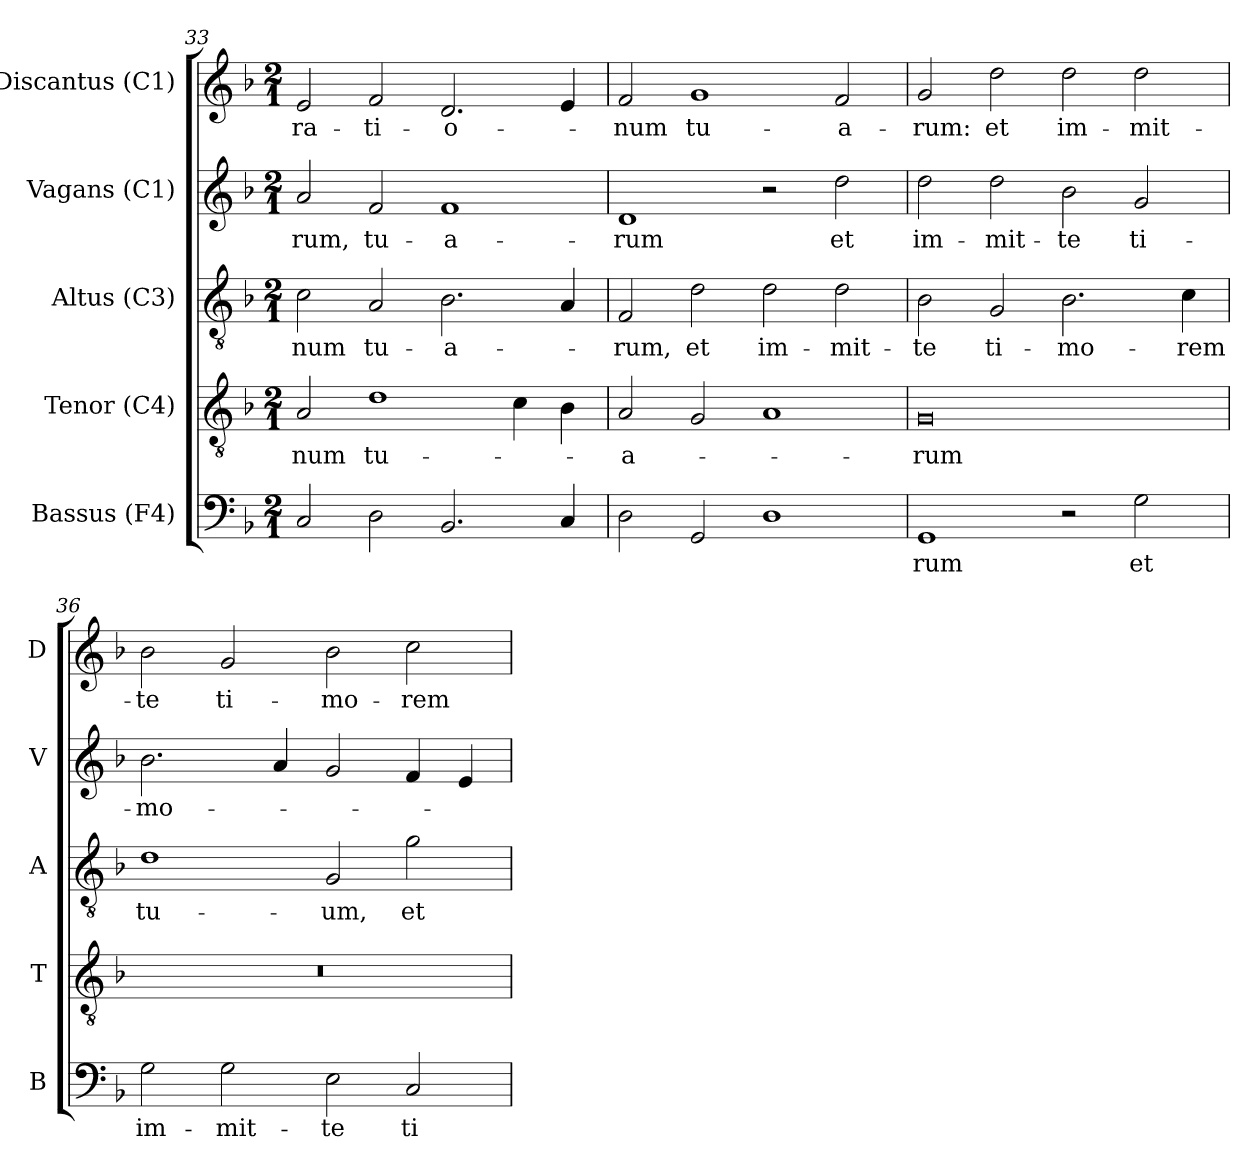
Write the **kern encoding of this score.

**kern	**text	**kern	**text	**kern	**text	**kern	**text	**kern	**text
*part5	*part5	*part4	*part4	*part3	*part3	*part2	*part2	*part1	*part1
*staff5	*staff5	*staff4	*staff4	*staff3	*staff3	*staff2	*staff2	*staff1	*staff1
*I"Bassus (F4)	*	*I"Tenor (C4)	*	*I"Altus (C3)	*	*I"Vagans (C1)	*	*I"Discantus (C1)	*
*I'B	*	*I'T	*	*I'A	*	*I'V	*	*I'D	*
*clefF4	*	*clefGv2	*	*clefGv2	*	*clefG2	*	*clefG2	*
*k[b-]	*	*k[b-]	*	*k[b-]	*	*k[b-]	*	*k[b-]	*
*F:	*	*F:	*	*F:	*	*F:	*	*F:	*
*M2/1	*	*M2/1	*	*M2/1	*	*M2/1	*	*M2/1	*
=33	=33	=33	=33	=33	=33	=33	=33	=33	=33
!	!	!	!LO:LY:b:color=#000000	!	!	!	!	!	!
!	!	!	!	!	!LO:LY:b:color=#000000	!	!	!	!
!	!	!	!	!	!	!	!LO:LY:b:color=#000000	!	!
!	!	!	!	!	!	!	!	!	!LO:LY:b:color=#000000
2Ci/	.	2Ai/	-num	2ci\	-num	2ai/	-rum,	2ei/	-ra-
!	!	!	!LO:LY:b:color=#000000	!	!	!	!	!	!
!	!	!	!	!	!LO:LY:b:color=#000000	!	!	!	!
!	!	!	!	!	!	!	!LO:LY:b:color=#000000	!	!
!	!	!	!	!	!	!	!	!	!LO:LY:b:color=#000000
2Di\	.	1di	tu-	2Ai/	tu-	2fi/	tu-	2fi/	-ti-
!	!	!	!	!	!LO:LY:b:color=#000000	!	!	!	!
!	!	!	!	!	!	!	!LO:LY:b:color=#000000	!	!
!	!	!	!	!	!	!	!	!	!LO:LY:b:color=#000000
2.BB-i/	.	.	.	2.B-i\	-a-	1fi	-a-	2.di/	-o-
.	.	4ci\	.	.	.	.	.	.	.
4Ci/	.	4B-i\	.	4Ai/	.	.	.	4ei/	.
=34	=34	=34	=34	=34	=34	=34	=34	=34	=34
!	!	!	!LO:LY:b:color=#000000	!	!	!	!	!	!
!	!	!	!	!	!LO:LY:b:color=#000000	!	!	!	!
!	!	!	!	!	!	!	!LO:LY:b:color=#000000	!	!
!	!	!	!	!	!	!	!	!	!LO:LY:b:color=#000000
2Di\	.	2Ai/	-a-	2Fi/	-rum,	1di	-rum	2fi/	-num
!	!	!	!	!	!LO:LY:b:color=#000000	!	!	!	!
!	!	!	!	!	!	!	!	!	!LO:LY:b:color=#000000
2GGi/	.	2Gi/	.	2di\	et	.	.	1gi	tu-
!	!	!	!	!	!LO:LY:b:color=#000000	!	!	!	!
1Di	.	1Ai	.	2di\	im-	2r	.	.	.
!	!	!	!	!	!LO:LY:b:color=#000000	!	!	!	!
!	!	!	!	!	!	!	!LO:LY:b:color=#000000	!	!
!	!	!	!	!	!	!	!	!	!LO:LY:b:color=#000000
.	.	.	.	2di\	-mit-	2ddi\	et	2fi/	-a-
=35	=35	=35	=35	=35	=35	=35	=35	=35	=35
!	!LO:LY:b:color=#000000	!	!	!	!	!	!	!	!
!	!	!	!LO:LY:b:color=#000000	!	!	!	!	!	!
!	!	!	!	!	!LO:LY:b:color=#000000	!	!	!	!
!	!	!	!	!	!	!	!LO:LY:b:color=#000000	!	!
!	!	!	!	!	!	!	!	!	!LO:LY:b:color=#000000
1GGi	-rum	0Gi	-rum	2B-i\	-te	2ddi\	im-	2gi/	-rum:
!	!	!	!	!	!LO:LY:b:color=#000000	!	!	!	!
!	!	!	!	!	!	!	!LO:LY:b:color=#000000	!	!
!	!	!	!	!	!	!	!	!	!LO:LY:b:color=#000000
.	.	.	.	2Gi/	ti-	2ddi\	-mit-	2ddi\	et
!	!	!	!	!	!LO:LY:b:color=#000000	!	!	!	!
!	!	!	!	!	!	!	!LO:LY:b:color=#000000	!	!
!	!	!	!	!	!	!	!	!	!LO:LY:b:color=#000000
2r	.	.	.	2.B-i\	-mo-	2b-i\	-te	2ddi\	im-
!	!LO:LY:b:color=#000000	!	!	!	!	!	!	!	!
!	!	!	!	!	!	!	!LO:LY:b:color=#000000	!	!
!	!	!	!	!	!	!	!	!	!LO:LY:b:color=#000000
2Gi\	et	.	.	.	.	2gi/	ti-	2ddi\	-mit-
!	!	!	!	!	!LO:LY:b:color=#000000	!	!	!	!
.	.	.	.	4ci\	-rem	.	.	.	.
!!LO:LB:g=z
=36	=36	=36	=36	=36	=36	=36	=36	=36	=36
!	!LO:LY:b:color=#000000	!LO:N:vis=1	!	!	!	!	!	!	!
!	!	!	!	!	!LO:LY:b:color=#000000	!	!	!	!
!	!	!	!	!	!	!	!LO:LY:b:color=#000000	!	!
!	!	!	!	!	!	!	!	!	!LO:LY:b:color=#000000
2Gi\	im-	0r	.	1di	tu-	2.b-i\	-mo-	2b-i\	-te
!	!LO:LY:b:color=#000000	!	!	!	!	!	!	!	!
!	!	!	!	!	!	!	!	!	!LO:LY:b:color=#000000
2Gi\	-mit-	.	.	.	.	.	.	2gi/	ti-
.	.	.	.	.	.	4ai/	.	.	.
!	!LO:LY:b:color=#000000	!	!	!	!	!	!	!	!
!	!	!	!	!	!LO:LY:b:color=#000000	!	!	!	!
!	!	!	!	!	!	!	!	!	!LO:LY:b:color=#000000
2Ei\	-te	.	.	2Gi/	-um,	2gi/	.	2b-i\	-mo-
!	!LO:LY:b:color=#000000	!	!	!	!	!	!	!	!
!	!	!	!	!	!LO:LY:b:color=#000000	!	!	!	!
!	!	!	!	!	!	!	!	!	!LO:LY:b:color=#000000
2Ci/	ti-	.	.	2gi\	et	4fi/	.	2cci\	-rem
.	.	.	.	.	.	4ei/	.	.	.
=	=	=	=	=	=	=	=	=	=
*-	*-	*-	*-	*-	*-	*-	*-	*-	*-
